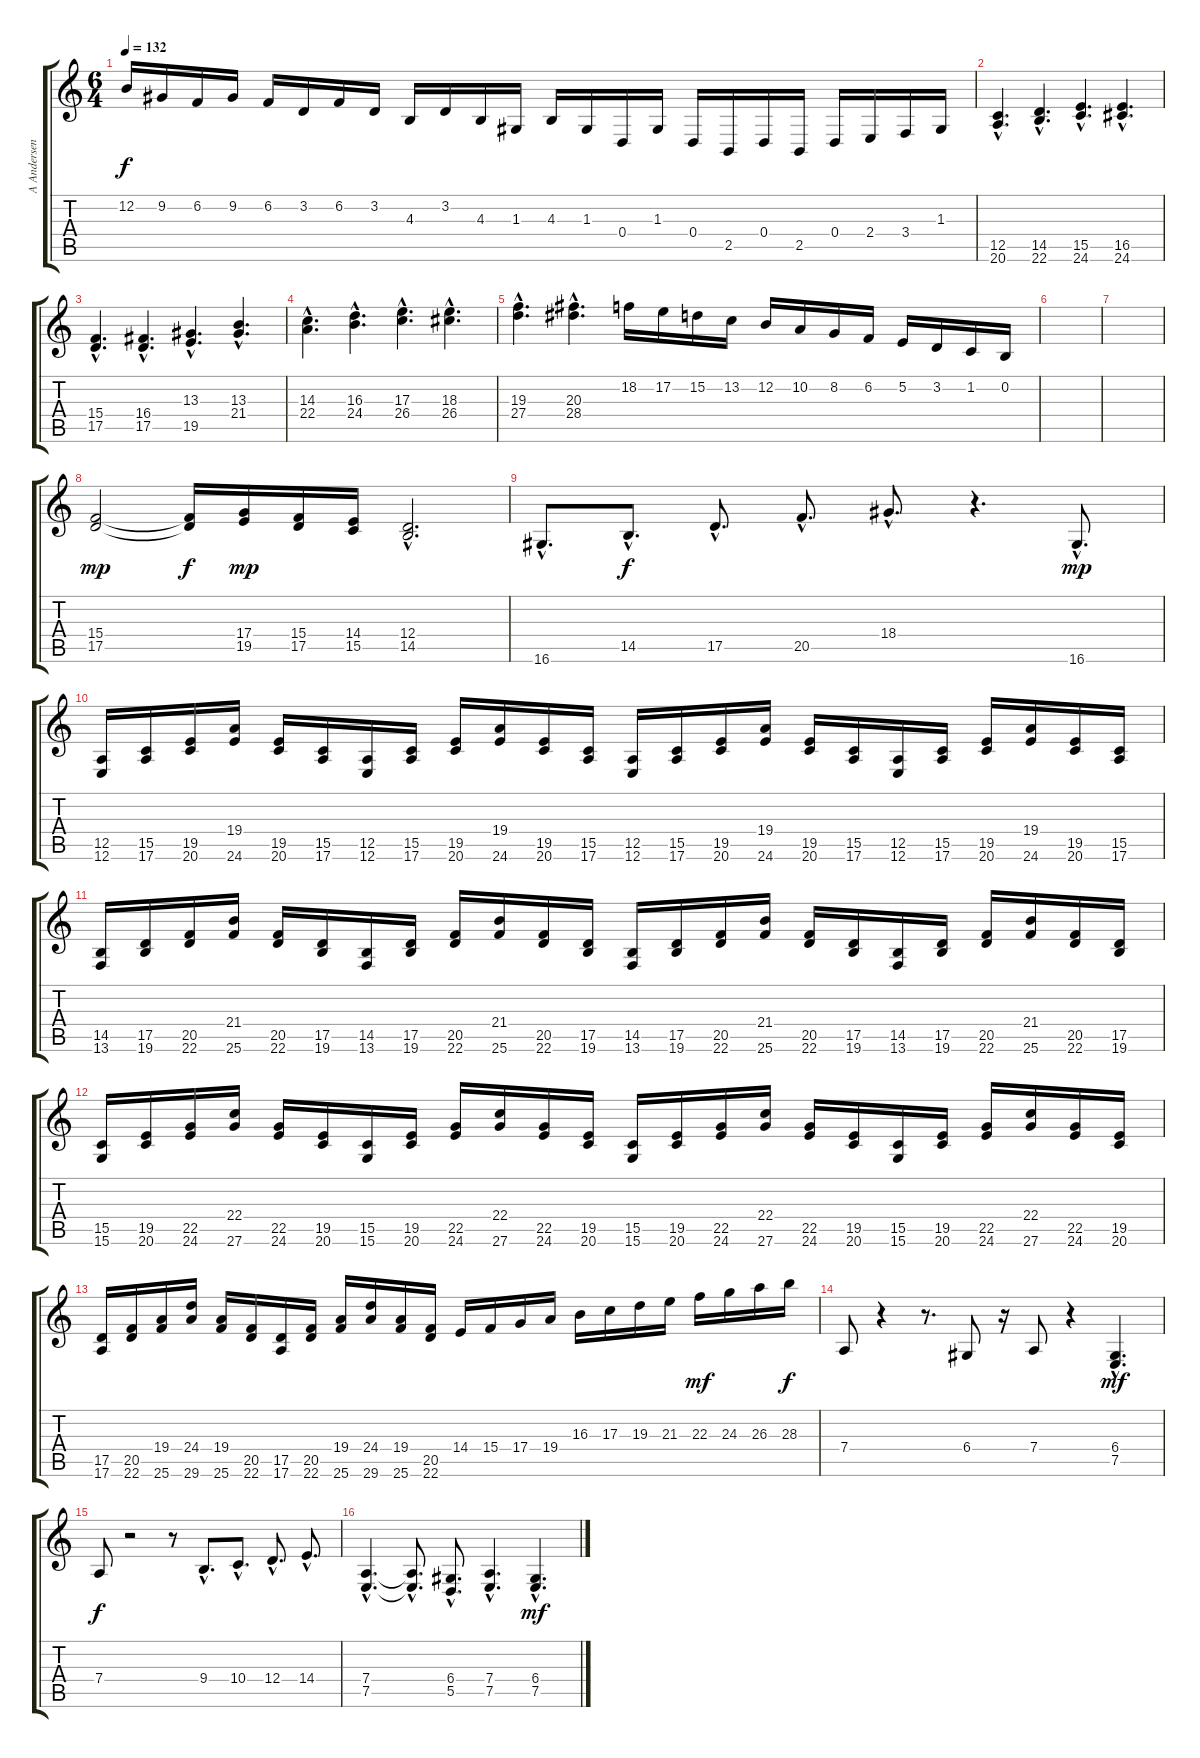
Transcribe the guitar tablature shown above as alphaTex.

\track ("A Andersen" "A Andersen") {instrument pad7halo}
\staff {score tabs}
\tuning (E4 B3 G3 D3 A2 E2) {hide}
\ts (6 4)
\tempo 132
\clef g2
\ks c
12.2.16{dy f} 9.2.16 6.2.16 9.2.16 6.2.16 3.2.16 6.2.16 3.2.16 4.3.16 3.2.16 4.3.16 1.3.16 4.3.16 1.3.16 0.4.16 1.3.16 0.4.16 2.5.16 0.4.16 2.5.16 0.4.16 2.4.16 3.4.16 1.3.16 |
(12.5{hac} 20.6{hac}).4{d volume 9} (14.5{hac} 22.6{hac}).4{d} (15.5{hac} 24.6{hac}).4{d} (16.5{hac} 24.6{hac}).4{d} |
(15.4{hac} 17.5{hac}).4{d} (16.4{hac} 17.5{hac}).4{d} (13.3{hac} 19.5{hac}).4{d} (13.3{hac} 21.4{hac}).4{d} |
(14.3{hac} 22.4{hac}).4{d} (16.3{hac} 24.4{hac}).4{d} (17.3{hac} 26.4{hac}).4{d} (18.3{hac} 26.4{hac}).4{d} |
(19.3{hac} 27.4{hac}).4{d} (20.3{hac} 28.4{hac}).4{d} 18.2.16 17.2.16 15.2.16 13.2.16 12.2.16 10.2.16 8.2.16 6.2.16 5.2.16 3.2.16 1.2.16 0.2.16 |
|
|
(15.4 17.5).2{dy mp} (15.4{t} 17.5{t}).16{dy f} (17.4 19.5).16{dy mp} (15.4 17.5).16 (14.4 15.5).16 (12.4{hac} 14.5{hac}).2{d} |
16.6{hac}.8{d} 14.5{hac}.8{d dy f} 17.5{hac}.8{d} 20.5{hac}.8{d} 18.4{hac}.8{d} r.4{d} 16.6{hac}.8{d dy mp} |
(12.5 12.6).16 (15.5 17.6).16 (19.5 20.6).16 (19.4 24.6).16 (19.5 20.6).16 (15.5 17.6).16 (12.5 12.6).16 (15.5 17.6).16 (19.5 20.6).16 (19.4 24.6).16 (19.5 20.6).16 (15.5 17.6).16 (12.5 12.6).16 (15.5 17.6).16 (19.5 20.6).16 (19.4 24.6).16 (19.5 20.6).16 (15.5 17.6).16 (12.5 12.6).16 (15.5 17.6).16 (19.5 20.6).16 (19.4 24.6).16 (19.5 20.6).16 (15.5 17.6).16 |
(14.5 13.6).16 (17.5 19.6).16 (20.5 22.6).16 (21.4 25.6).16 (20.5 22.6).16 (17.5 19.6).16 (14.5 13.6).16 (17.5 19.6).16 (20.5 22.6).16 (21.4 25.6).16 (20.5 22.6).16 (17.5 19.6).16 (14.5 13.6).16 (17.5 19.6).16 (20.5 22.6).16 (21.4 25.6).16 (20.5 22.6).16 (17.5 19.6).16 (14.5 13.6).16 (17.5 19.6).16 (20.5 22.6).16 (21.4 25.6).16 (20.5 22.6).16 (17.5 19.6).16 |
(15.5 15.6).16 (19.5 20.6).16 (22.5 24.6).16 (22.4 27.6).16 (22.5 24.6).16 (19.5 20.6).16 (15.5 15.6).16 (19.5 20.6).16 (22.5 24.6).16 (22.4 27.6).16 (22.5 24.6).16 (19.5 20.6).16 (15.5 15.6).16 (19.5 20.6).16 (22.5 24.6).16 (22.4 27.6).16 (22.5 24.6).16 (19.5 20.6).16 (15.5 15.6).16 (19.5 20.6).16 (22.5 24.6).16 (22.4 27.6).16 (22.5 24.6).16 (19.5 20.6).16 |
(17.5 17.6).16 (20.5 22.6).16 (19.4 25.6).16 (24.4 29.6).16 (19.4 25.6).16 (20.5 22.6).16 (17.5 17.6).16 (20.5 22.6).16 (19.4 25.6).16 (24.4 29.6).16 (19.4 25.6).16 (20.5 22.6).16 14.4.16 15.4.16 17.4.16 19.4.16 16.3.16 17.3.16 19.3.16 21.3.16 22.3.16{dy mf} 24.3.16 26.3.16 28.3.16{dy f} |
7.4.8 r.4 r.8{d} 6.4.8 r.16 7.4.8 r.4 (6.4{hac} 7.5{hac}).4{d dy mf} |
7.4.8{dy f} r.2 r.8 9.4{hac}.8{d} 10.4{hac}.8{d} 12.4{hac}.8{d} 14.4{hac}.8{d} |
(7.4{hac} 7.5{hac}).4{d} (7.4{hac t} 7.5{hac t}).8{d} (6.4{hac} 5.5{hac}).8{d} (7.4{hac} 7.5{hac}).4{d} (6.4{hac} 7.5{hac}).4{d dy mf}
